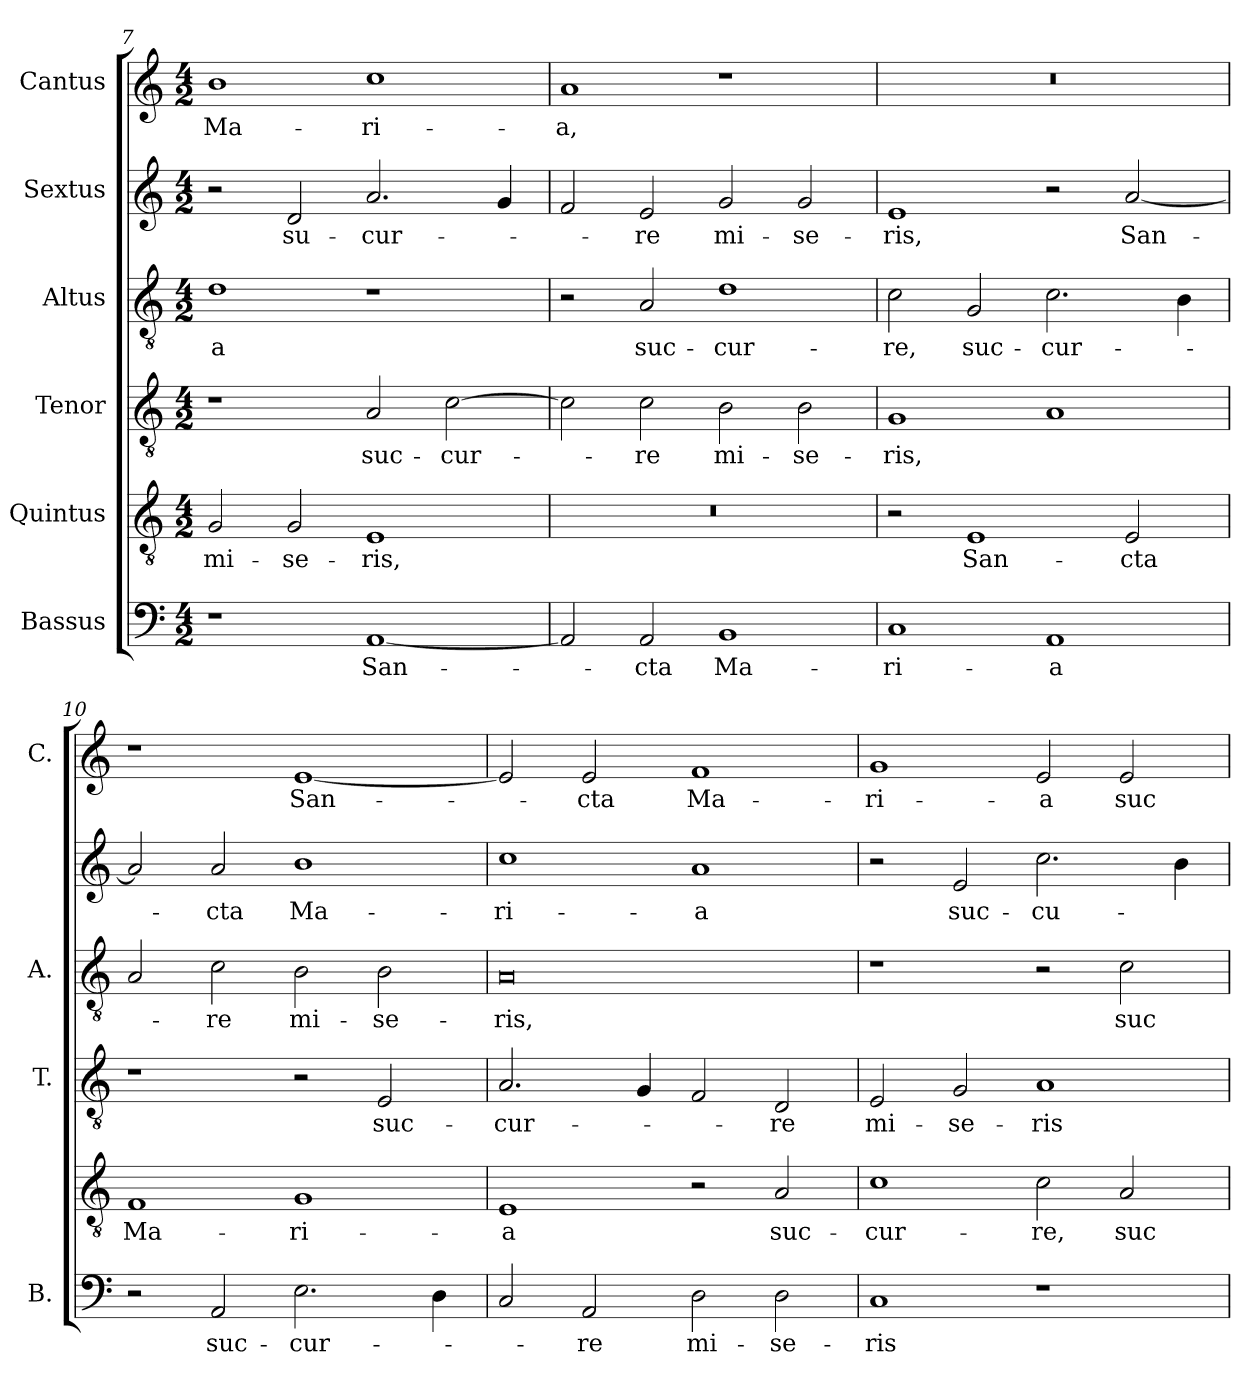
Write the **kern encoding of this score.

**kern	**text	**kern	**text	**kern	**text	**kern	**text	**kern	**text	**kern	**text
*part6	*part6	*part5	*part5	*part4	*part4	*part3	*part3	*part2	*part2	*part1	*part1
*staff6	*staff6	*staff5	*staff5	*staff4	*staff4	*staff3	*staff3	*staff2	*staff2	*staff1	*staff1
*I"Bassus	*	*I"Quintus	*	*I"Tenor	*	*I"Altus	*	*I"Sextus	*	*I"Cantus	*
*I'B.	*	*	*	*I'T.	*	*I'A.	*	*	*	*I'C.	*
*clefF4	*	*clefGv2	*	*clefGv2	*	*clefGv2	*	*clefG2	*	*clefG2	*
*	*	*ITrd7c12	*	*ITrd7c12	*	*ITrd7c12	*	*	*	*	*
*k[]	*	*k[]	*	*k[]	*	*k[]	*	*k[]	*	*k[]	*
*a:	*	*a:	*	*a:	*	*a:	*	*a:	*	*a:	*
*M4/2	*	*M4/2	*	*M4/2	*	*M4/2	*	*M4/2	*	*M4/2	*
=7	=7	=7	=7	=7	=7	=7	=7	=7	=7	=7	=7
!	!	!	!LO:LY:b	!	!	!	!LO:LY:b	!	!	!	!LO:LY:b
1r	.	2GG/	mi-	1r	.	1D	-a	2r	.	1b	Ma-
!	!	!	!LO:LY:b	!	!	!	!	!	!LO:LY:b	!	!
.	.	2GG/	-se-	.	.	.	.	2d/	su-	.	.
!	!LO:LY:b	!	!LO:LY:b	!	!LO:LY:b	!	!	!	!LO:LY:b	!	!LO:LY:b
[<1AA	San-	1EE	-ris,	2AA/	suc-	1r	.	2.a/	-cur-	1cc	-ri-
!	!	!	!	!	!LO:LY:b	!	!	!	!	!	!
.	.	.	.	[>2C\	-cur-	.	.	.	.	.	.
.	.	.	.	.	.	.	.	4g/	.	.	.
!!LO:LB:g=z
=8	=8	=8	=8	=8	=8	=8	=8	=8	=8	=8	=8
!	!	!LO:N:vis=1	!	!	!	!	!	!	!	!	!LO:LY:b
2AA/]	.	0r	.	2C\]	.	2r	.	2f/	.	1a	-a,
!	!LO:LY:b	!	!	!	!LO:LY:b	!	!LO:LY:b	!	!LO:LY:b	!	!
2AA/	-cta	.	.	2C\	-re	2AA/	suc-	2e/	-re	.	.
!	!LO:LY:b	!	!	!	!LO:LY:b	!	!LO:LY:b	!	!LO:LY:b	!	!
1BB	Ma-	.	.	2BB\	mi-	1D	-cur-	2g/	mi-	1r	.
!	!	!	!	!	!LO:LY:b	!	!	!	!LO:LY:b	!	!
.	.	.	.	2BB\	-se-	.	.	2g/	-se-	.	.
=9	=9	=9	=9	=9	=9	=9	=9	=9	=9	=9	=9
!	!LO:LY:b	!	!	!	!LO:LY:b	!	!LO:LY:b	!	!LO:LY:b	!LO:N:vis=1	!
1C	-ri-	2r	.	1GG	-ris,	2C\	-re,	1e	-ris,	0r	.
!	!	!	!LO:LY:b	!	!	!	!LO:LY:b	!	!	!	!
.	.	1EE	San-	.	.	2GG/	suc-	.	.	.	.
!	!LO:LY:b	!	!	!	!	!	!LO:LY:b	!	!	!	!
1AA	-a	.	.	1AA	.	2.C\	-cur-	2r	.	.	.
!	!	!	!LO:LY:b	!	!	!	!	!	!LO:LY:b	!	!
.	.	2EE/	-cta	.	.	.	.	[<2a/	San-	.	.
.	.	.	.	.	.	4BB\	.	.	.	.	.
=10	=10	=10	=10	=10	=10	=10	=10	=10	=10	=10	=10
!	!	!	!LO:LY:b	!	!	!	!	!	!	!	!
2r	.	1FF	Ma-	1r	.	2AA/	.	2a/]	.	1r	.
!	!LO:LY:b	!	!	!	!	!	!LO:LY:b	!	!LO:LY:b	!	!
2AA/	suc-	.	.	.	.	2C\	-re	2a/	-cta	.	.
!	!LO:LY:b	!	!LO:LY:b	!	!	!	!LO:LY:b	!	!LO:LY:b	!	!LO:LY:b
2.E\	-cur-	1GG	-ri-	2r	.	2BB\	mi-	1b	Ma-	[<1e	San-
!	!	!	!	!	!LO:LY:b	!	!LO:LY:b	!	!	!	!
.	.	.	.	2EE/	suc-	2BB\	-se-	.	.	.	.
4D\	.	.	.	.	.	.	.	.	.	.	.
=11	=11	=11	=11	=11	=11	=11	=11	=11	=11	=11	=11
!	!	!	!LO:LY:b	!	!LO:LY:b	!	!LO:LY:b	!	!LO:LY:b	!	!
2C/	.	1EE	-a	2.AA/	-cur-	0AA	-ris,	1cc	-ri-	2e/]	.
!	!LO:LY:b	!	!	!	!	!	!	!	!	!	!LO:LY:b
2AA/	-re	.	.	.	.	.	.	.	.	2e/	-cta
.	.	.	.	4GG/	.	.	.	.	.	.	.
!	!LO:LY:b	!	!	!	!	!	!	!	!LO:LY:b	!	!LO:LY:b
2D\	mi-	2r	.	2FF/	.	.	.	1a	-a	1f	Ma-
!	!LO:LY:b	!	!LO:LY:b	!	!LO:LY:b	!	!	!	!	!	!
2D\	-se-	2AA/	suc-	2DD/	-re	.	.	.	.	.	.
=12	=12	=12	=12	=12	=12	=12	=12	=12	=12	=12	=12
!	!LO:LY:b	!	!LO:LY:b	!	!LO:LY:b	!	!	!	!	!	!LO:LY:b
1C	-ris	1C	-cur-	2EE/	mi-	1r	.	2r	.	1g	-ri-
!	!	!	!	!	!LO:LY:b	!	!	!	!LO:LY:b	!	!
.	.	.	.	2GG/	-se-	.	.	2e/	suc-	.	.
!	!	!	!LO:LY:b	!	!LO:LY:b	!	!	!	!LO:LY:b	!	!LO:LY:b
1r	.	2C\	-re,	1AA	-ris	2r	.	2.cc\	-cu-	2e/	-a
!	!	!	!LO:LY:b	!	!	!	!LO:LY:b	!	!	!	!LO:LY:b
.	.	2AA/	suc-	.	.	2C\	suc-	.	.	2e/	suc-
.	.	.	.	.	.	.	.	4b\	.	.	.
=	=	=	=	=	=	=	=	=	=	=	=
*-	*-	*-	*-	*-	*-	*-	*-	*-	*-	*-	*-
